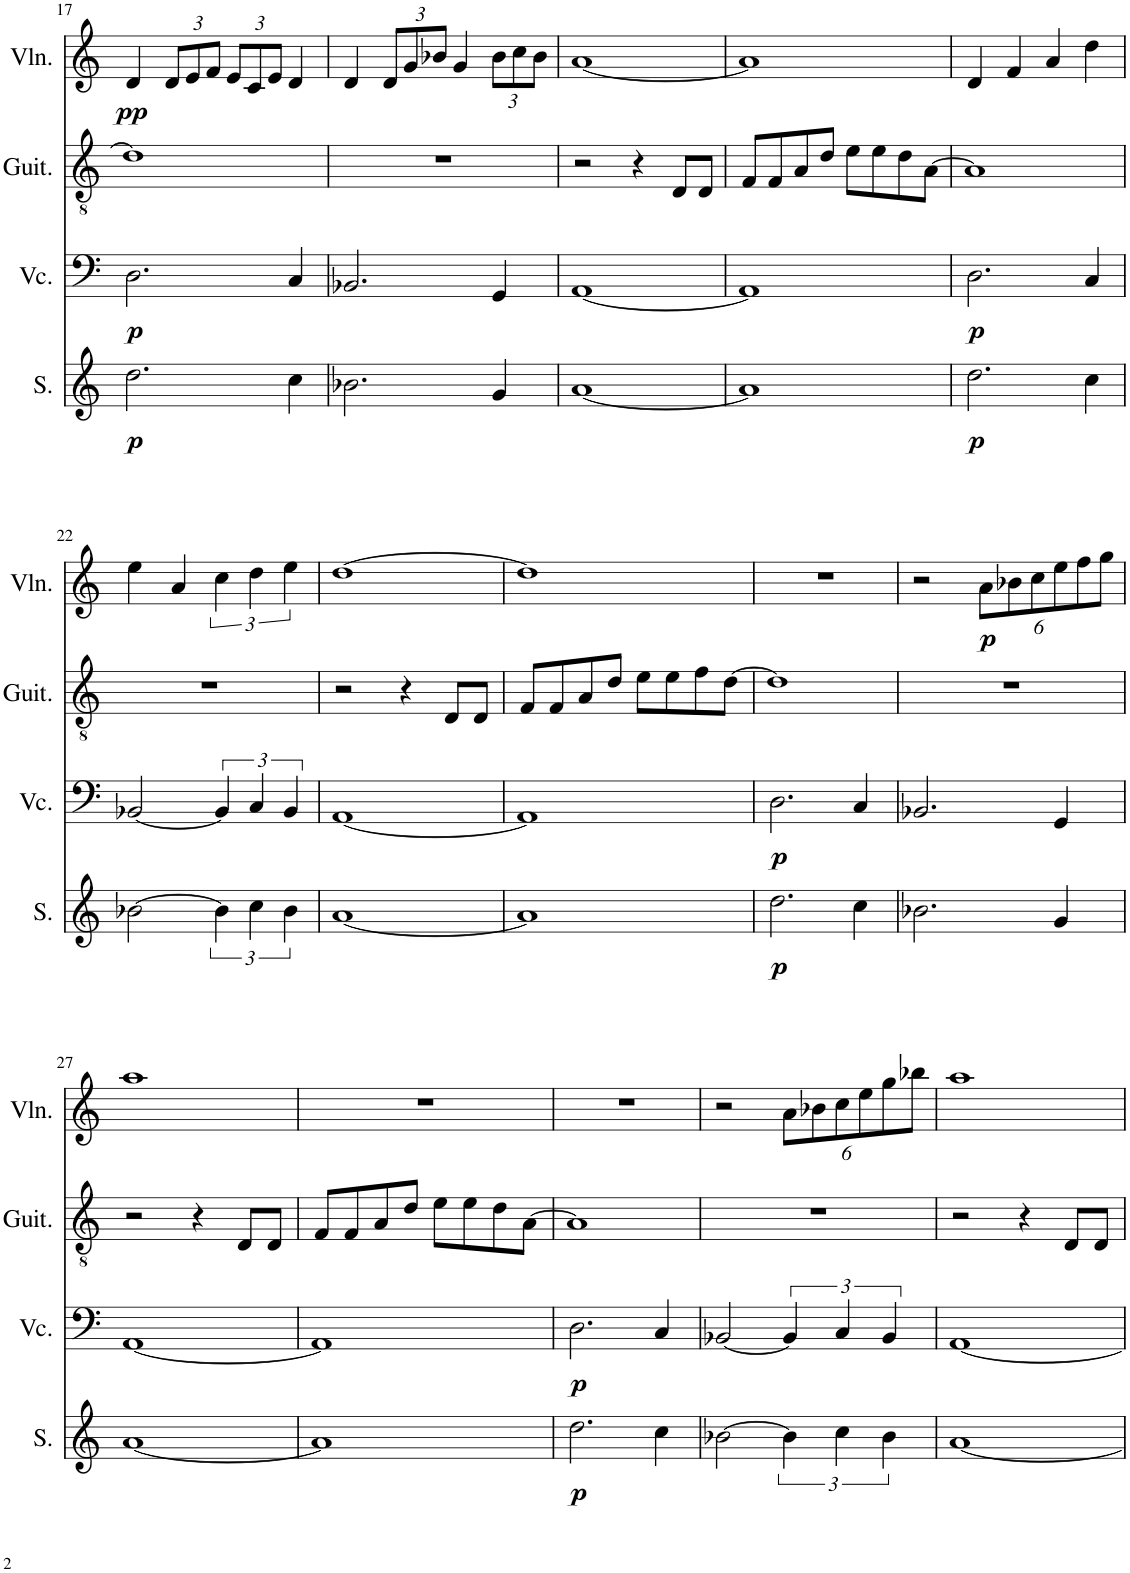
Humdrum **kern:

**kern	**dynam	**kern	**dynam	**kern	**kern	**dynam
*part4	*part4	*part3	*part3	*part2	*part1	*part1
*staff4	*staff4	*staff3	*staff3	*staff2	*staff1	*staff1
*I"女高音	*	*I"大提琴	*	*I"原音吉他	*I"小提琴	*
!!LO:PB:g=z
*clefG2	*	*clefF4	*	*clefGv2	*clefG2	*
*k[]	*	*k[]	*	*k[]	*k[]	*
*M4/4	*	*M4/4	*	*M4/4	*M4/4	*
=17	=17	=17	=17	=17	=17	=17
!	!LO:DY:b	!	!LO:DY:b	!	!	!LO:DY:b
2.dd\	p	2.D\	p	1d]	4d/	pp
*	*	*	*	*	*Xbrackettup	*
.	.	.	.	.	12d/L	.
.	.	.	.	.	12e/	.
.	.	.	.	.	12f/J	.
.	.	.	.	.	12e/L	.
.	.	.	.	.	12c/	.
.	.	.	.	.	12e/J	.
4cc\	.	4C/	.	.	4d/	.
=18	=18	=18	=18	=18	=18	=18
2.b-X\	.	2.BB-X/	.	1r	4d/	.
.	.	.	.	.	12d/L	.
.	.	.	.	.	12g/	.
.	.	.	.	.	12b-X/J	.
.	.	.	.	.	4g/	.
4g/	.	4GG/	.	.	12b-\L	.
.	.	.	.	.	12cc\	.
.	.	.	.	.	12b-\J	.
=19	=19	=19	=19	=19	=19	=19
[1a	.	[1AA	.	2r	[1a	.
.	.	.	.	4r	.	.
.	.	.	.	8D/L	.	.
.	.	.	.	8D/J	.	.
=20	=20	=20	=20	=20	=20	=20
1a]	.	1AA]	.	8F/L	1a]	.
.	.	.	.	8F/	.	.
.	.	.	.	8A/	.	.
.	.	.	.	8d/J	.	.
.	.	.	.	8e\L	.	.
.	.	.	.	8e\	.	.
.	.	.	.	8d\	.	.
.	.	.	.	[8A\J	.	.
=21	=21	=21	=21	=21	=21	=21
!	!LO:DY:b	!	!LO:DY:b	!	!	!
2.dd\	p	2.D\	p	1A]	4d/	.
.	.	.	.	.	4f/	.
.	.	.	.	.	4a/	.
4cc\	.	4C/	.	.	4dd\	.
!!LO:LB:g=z
=22	=22	=22	=22	=22	=22	=22
[2b-X\	.	[2BB-X/	.	1r	4ee\	.
.	.	.	.	.	4a/	.
*	*	*	*	*	*brackettup	*
6b-\]	.	6BB-/]	.	.	6cc\	.
6cc\	.	6C/	.	.	6dd\	.
6b-\	.	6BB-/	.	.	6ee\	.
=23	=23	=23	=23	=23	=23	=23
[1a	.	[1AA	.	2r	[1dd	.
.	.	.	.	4r	.	.
.	.	.	.	8D/L	.	.
.	.	.	.	8D/J	.	.
=24	=24	=24	=24	=24	=24	=24
1a]	.	1AA]	.	8F/L	1dd]	.
.	.	.	.	8F/	.	.
.	.	.	.	8A/	.	.
.	.	.	.	8d/J	.	.
.	.	.	.	8e\L	.	.
.	.	.	.	8e\	.	.
.	.	.	.	8f\	.	.
.	.	.	.	[8d\J	.	.
=25	=25	=25	=25	=25	=25	=25
!	!LO:DY:b	!	!LO:DY:b	!	!	!
2.dd\	p	2.D\	p	1d]	1r	.
4cc\	.	4C/	.	.	.	.
=26	=26	=26	=26	=26	=26	=26
2.b-X\	.	2.BB-X/	.	1r	2r	.
*	*	*	*	*	*Xbrackettup	*
!	!	!	!	!	!	!LO:DY:b
.	.	.	.	.	12a\L	p
.	.	.	.	.	12b-X\	.
.	.	.	.	.	12cc\	.
4g/	.	4GG/	.	.	12ee\	.
.	.	.	.	.	12ff\	.
.	.	.	.	.	12gg\J	.
!!LO:LB:g=z
=27	=27	=27	=27	=27	=27	=27
[1a	.	[1AA	.	2r	1aa	.
.	.	.	.	4r	.	.
.	.	.	.	8D/L	.	.
.	.	.	.	8D/J	.	.
=28	=28	=28	=28	=28	=28	=28
1a]	.	1AA]	.	8F/L	1r	.
.	.	.	.	8F/	.	.
.	.	.	.	8A/	.	.
.	.	.	.	8d/J	.	.
.	.	.	.	8e\L	.	.
.	.	.	.	8e\	.	.
.	.	.	.	8d\	.	.
.	.	.	.	[8A\J	.	.
=29	=29	=29	=29	=29	=29	=29
!	!LO:DY:b	!	!LO:DY:b	!	!	!
2.dd\	p	2.D\	p	1A]	1r	.
4cc\	.	4C/	.	.	.	.
=30	=30	=30	=30	=30	=30	=30
[2b-X\	.	[2BB-X/	.	1r	2r	.
6b-\]	.	6BB-/]	.	.	12a\L	.
.	.	.	.	.	12b-X\	.
6cc\	.	6C/	.	.	12cc\	.
.	.	.	.	.	12ee\	.
6b-\	.	6BB-/	.	.	12gg\	.
.	.	.	.	.	12bb-X\J	.
=31	=31	=31	=31	=31	=31	=31
[1a	.	[1AA	.	2r	1aa	.
.	.	.	.	4r	.	.
.	.	.	.	8D/L	.	.
.	.	.	.	8D/J	.	.
=	=	=	=	=	=	=
*-	*-	*-	*-	*-	*-	*-
